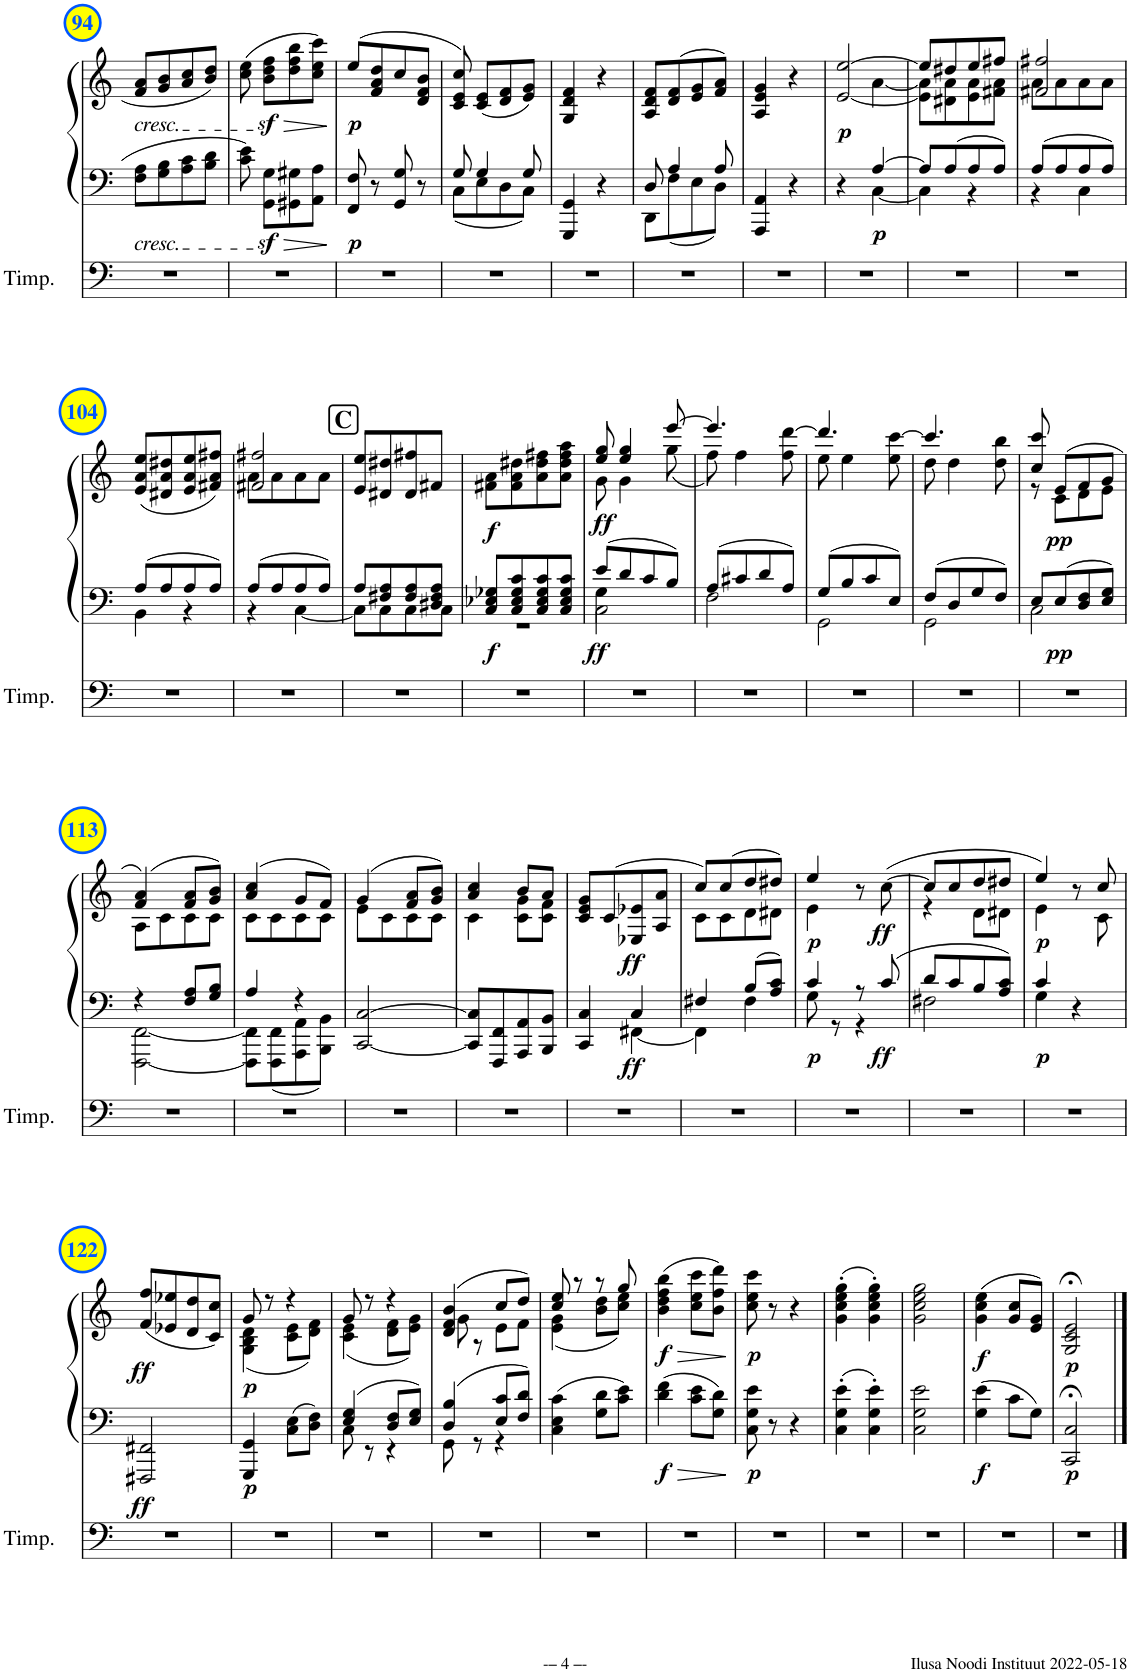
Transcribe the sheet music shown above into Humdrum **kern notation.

**kern	**kern	**kern	**dynam
*part2	*part1	*part1	*part1
*staff3	*staff2	*staff1	*staff1/2
*I"Timpani	*I"Piano	*	*
*I'Timp.	*I'Pno	*	*
!!LO:PB:g=z
*clefF4	*clefF4	*clefG2	*
*k[]	*k[]	*k[]	*
*M2/4	*M2/4	*M2/4	*
=94	=94	=94	=94
!	!	!LO:TX:b:i:t=cresc.	!
!	!LO:TX:b:i:t=cresc.	!	!
2r	8F\ 8A\L	8f/ 8a/L	.
.	8G\ 8B\	8g/ 8b/	.
.	8A\ 8c\	8a/ 8cc/	.
.	8B\ 8d\J	8b/ 8dd/J	.
=95	=95	=95	=95
2r	8c\ 8e\	(8cc\ 8ee\	.
!	!	!	!LO:HP:b
.	8GG\z< 8G\z<L	8b\z< 8dd\z< 8ff\z<L	>
.	8GG#X\ 8G#X\	8dd\ 8ff\ 8bb\	.
.	8AA\ 8A\J	8cc\ 8ee\ 8ccc\J)	.
.	.	.	]
=96	=96	=96	=96
!	!	!	!LO:DY:b=2
!	!	!	!LO:DY:n=1:b
2r	8FF/ 8F/	(>8ee/L	p p
.	8r	8f/ 8a/ 8dd/	.
.	8GG/ 8G/	8cc/	.
.	8r	8d/ 8f/ 8b/J	.
=97	=97	=97	=97
*	*^	*	*
2r	8G/	8C\L	8c/ 8e/ 8cc/)	.
.	4G/	8E\	(8c/ 8e/L	.
.	.	8D\	8d/ 8f/	.
.	8G/	8C\J	8e/ 8g/J)	.
*	*v	*v	*	*
=98	=98	=98	=98
2r	4GGG/ 4GG/	4G/ 4d/ 4f/	.
.	4r	4r	.
=99	=99	=99	=99
*	*^	*	*
2r	8D/	8DD\L	8A/ 8d/ 8f/L	.
.	4A/	8F\	(>8d/ 8f/	.
.	.	8E\	8e/ 8g/	.
.	8A/	8D\J	8f/ 8a/J)	.
*	*v	*v	*	*
=100	=100	=100	=100
2r	4AAA/ 4AA/	4A/ 4e/ 4g/	.
.	4r	4r	.
=101	=101	=101	=101
*	*^	*^	*
!	!	!	!	!	!LO:DY:b
2r	4r	4ryy	[<2e/ [2ee/	4ryy	p
!	!	!	!	!	!LO:DY:b=2
.	[4A/	[4C\	.	[4a\	p
=102	=102	=102	=102	=102	=102
2r	8A/L]	4C\]	8ee/L]	8e\] 8a\]L	.
.	8A/	.	8dd#X/	8d#X\ 8a\	.
.	8A/	4r	8ee/	8e\ 8a\	.
.	8A/J	.	8ff#X/J	8f#X\ 8a\J	.
=103	=103	=103	=103	=103	=103
2r	8A/L	4r	2f#X/ 2ff#X/	8a\L	.
.	8A/	.	.	8a\	.
.	8A/	4C\	.	8a\	.
.	8A/J	.	.	8a\J	.
*	*	*	*v	*v	*
!!LO:LB:g=z
=104	=104	=104	=104	=104
2r	8A/L	4BB\	(8e/ 8a/ 8ee/L	.
.	8A/	.	8d#X/ 8a/ 8dd#X/	.
.	8A/	4r	8e/ 8a/ 8ee/	.
.	8A/J	.	8f#X/ 8a/ 8ff#X/J)	.
=105	=105	=105	=105	=105
*	*	*	*^	*
2r	8A/L	4r	2f#X/ 2ff#X/	8a\L	.
.	8A/	.	.	8a\	.
.	8A/	[4C\	.	8a\	.
.	8A/J	.	.	8a\J	.
*	*	*	*v	*v	*
!!LO:REH:place=s1:a:B:cj:fs=14:t=C
=106	=106	=106	=106	=106
2r	8A/L	8C\L]	8e/ 8ee/L	.
.	8F#X/ 8A/	8C\	8d#X/ 8dd#X/	.
.	8F#/ 8A/	8C\	8d#/ 8ff#X/	.
.	8D#X/ 8F#/ 8A/J	8C\J	8f#X/J	.
=107	=107	=107	=107	=107
!	!	!	!	!LO:DY:b=2
!	!	!	!	!LO:DY:n=1:b
2r	8C/ 8E-X/ 8G-X/L	2r	8f#X\ 8a\L	f f
.	8C/ 8E-/ 8G-/ 8c/	.	8f#\ 8a\ 8dd#X\	.
.	8C/ 8E-/ 8G-/ 8c/	.	8a\ 8dd#\ 8ff#X\	.
.	8C/ 8E-/ 8G-/ 8c/J	.	8a\ 8dd#\ 8ff#\ 8aa\J	.
=108	=108	=108	=108	=108
*	*	*^	*^	*
!	!	!	!	!	!	!LO:DY:b=2
!	!	!	!	!	!	!LO:DY:n=1:b
2r	8e/L	4G\	2C\	8ee/ 8gg/	8g\	ff ff
.	8d/	.	.	4ee/ 4gg/	4g\	.
.	8c/	4ryy	.	.	.	.
.	8B/J	.	.	[8eee/	(8gg\	.
*	*	*v	*v	*	*	*
=109	=109	=109	=109	=109	=109
2r	8A/L	2F\	4.eee/]	8ff\)	.
.	8c#X/	.	.	4ff\	.
.	8d/	.	.	.	.
.	8A/J	.	8ff\ [8ddd\	8ryy	.
=110	=110	=110	=110	=110	=110
2r	8G/L	2GG\	4.ddd/]	8ee\	.
.	8B/	.	.	4ee\	.
.	8c/	.	.	.	.
.	8E/J	.	8ee\ [8ccc\	8ryy	.
=111	=111	=111	=111	=111	=111
2r	8F/L	2GG\	4.ccc/]	8dd\	.
.	8D/	.	.	4dd\	.
.	8G/	.	.	.	.
.	8F/J	.	8dd\ 8bb\	8ryy	.
=112	=112	=112	=112	=112	=112
2r	8E/L	2C\	8cc/ 8ccc/	8r	.
!	!	!	!	!	!LO:DY:b=2
!	!	!	!	!	!LO:DY:n=1:b
.	8E/	.	(8e/L	8c\L	pp pp
.	8D/ 8F/	.	8f/	8d\	.
.	8E/ 8G/J	.	8g/J	8e\J	.
!!LO:LB:g=z	!!
=113	=113	=113	=113	=113	=113
2r	4r	[2FFF\ [2FF\	(4f/ 4a/)	8A\L	.
.	.	.	.	8c\	.
.	8F/ 8A/L	.	8f/ 8a/L	8c\	.
.	8G/ 8B/J	.	8g/ 8b/J)	8c\J	.
=114	=114	=114	=114	=114	=114
2r	4A/	8FFF\] 8FF\]L	(4a/ 4cc/	8c\L	.
.	.	8FFF\ 8FF\	.	8c\	.
.	4r	8AAA\ 8AA\	8g/L	8c\	.
.	.	8BBB\ 8BB\J	8f/J)	8c\J	.
*	*v	*v	*	*	*
=115	=115	=115	=115	=115
2r	[2CC/ [2C/	(4g/	8e\L	.
.	.	.	8c\	.
.	.	8f/ 8a/L	8c\	.
.	.	8g/ 8b/J)	8c\J	.
=116	=116	=116	=116	=116
2r	8CC/] 8C/]L	4a/ 4cc/	4c\	.
.	8FFF/ 8FF/	.	.	.
.	8AAA/ 8AA/	8b/L	8c\ 8g\L	.
.	8BBB/ 8BB/J	8a/J	8c\ 8f\J	.
*	*	*v	*v	*
=117	=117	=117	=117
*	*^	*	*
2r	4CC/ 4C/	4ryy	8c/ 8e/ 8g/L	.
.	.	.	(>8c/	.
!	!	!	!	!LO:DY:b=2
!	!	!	!	!LO:DY:n=1:b
.	4C/	[4FF#X\	8E-X/ 8e-X/	ff ff
.	.	.	8A/ 8a/J	.
=118	=118	=118	=118	=118
*	*	*	*^	*
2r	4F#X/	4FF#\]	8cc/L)	8c\L	.
.	.	.	(8cc/	8c\	.
.	8B/L	4F#\	8dd/	8d\	.
.	8A/ 8c/J	.	8dd#X/J)	8d#X\J	.
=119	=119	=119	=119	=119	=119
!	!	!	!	!	!LO:DY:b=2
!	!	!	!	!	!LO:DY:n=1:b
2r	4c/	8G\	4ee/	4e\	p p
.	.	8r	.	.	.
.	8r	4r	8r	4ryy	.
!	!	!	!	!	!LO:DY:n=2:b=2
!	!	!	!	!	!LO:DY:n=3:b
.	8c/	.	([8cc\	.	ff ff
=120	=120	=120	=120	=120	=120
2r	8d/L	2F#X\	8cc/L]	4r	.
.	8c/	.	8cc/	.	.
.	8B/	.	8dd/	8d\L	.
.	8A/ 8c/J	.	8dd#X/J	8d#X\J	.
=121	=121	=121	=121	=121	=121
!	!	!	!	!	!LO:DY:b=2
!	!	!	!	!	!LO:DY:n=1:b
2r	4c/	4G\	4ee/)	4e\	p p
.	4r	4ryy	8r	8ryy	.
.	.	.	8cc/	8c\	.
*	*v	*v	*	*	*
!!LO:LB:g=z
=122	=122	=122	=122	=122
!	!	!	!	!LO:DY:b=2
!	!	!	!	!LO:DY:n=1:b
*	*	*v	*v	*
2r	2FFF#X/ 2FF#X/	(8f/ 8ff/L	ff ff
.	.	8e-X/ 8ee-X/	.
.	.	8d/ 8dd/	.
.	.	8c/ 8cc/J)	.
=123	=123	=123	=123
*	*	*^	*
!	!	!	!	!LO:DY:b=2
!	!	!	!	!LO:DY:n=1:b
2r	4GGG/ 4GG/	8g/	(4G\ 4B\ 4d\	p p
.	.	8r	.	.
.	8C\ 8E\L	4r	8c\ 8e\L	.
.	8D\ 8F\J	.	8d\ 8f\J)	.
=124	=124	=124	=124	=124
*	*^	*	*	*
2r	4E/ 4G/	8C\	8g/	(4c\ 4e\	.
.	.	8r	8r	.	.
.	8D/ 8F/L	4r	4r	8d\ 8f\L	.
.	8E/ 8G/J	.	.	8e\ 8g\J)	.
=125	=125	=125	=125	=125	=125
2r	4D/ 4B/	8GG\	(4d/ 4f/ 4b/	8g\	.
.	.	8r	.	8r	.
.	8E/ 8c/L	4r	8cc/L	8e\L	.
.	8F/ 8d/J	.	8dd/J)	8f\J	.
*	*v	*v	*	*	*
=126	=126	=126	=126	=126
2r	4C\ 4E\ 4c\	8cc/ 8ee/	(4e\ 4g\	.
.	.	8r	.	.
.	8G\ 8d\L	8r	8b\ 8dd\L	.
.	8c\ 8e\J	8gg/	8cc\ 8ee\J)	.
=127	=127	=127	=127	=127
!	!	!	!	!LO:HP:b
!	!	!	!	!LO:DY:n=1:b=2
!	!	!	!	!LO:DY:n=2:b
*	*	*v	*v	*
2r	4d\ 4f\	(4b\ 4dd\ 4ff\ 4bb\	> f f
.	8c\ 8e\L	8cc\ 8ee\ 8ccc\L	.
.	8G\ 8d\J	8b\ 8ff\ 8ddd\J)	.
.	.	.	]
=128	=128	=128	=128
!	!	!	!LO:DY:b=2
!	!	!	!LO:DY:n=1:b
2r	8C\ 8G\ 8e\	8cc\ 8ee\ 8ccc\	p p
.	8r	8r	.
.	4r	4r	.
=129	=129	=129	=129
2r	4C\' 4G\' 4e\'	(4g\' 4cc\' 4ee\' 4gg\'	.
.	4C\' 4G\' 4e\'	4g\' 4cc\' 4ee\' 4gg\')	.
=130	=130	=130	=130
2r	2C\ 2G\ 2e\	2g\ 2cc\ 2ee\ 2gg\	.
=131	=131	=131	=131
!	!	!	!LO:DY:b=2
!	!	!	!LO:DY:n=1:b
2r	4G\ 4e\	(4g\ 4cc\ 4ee\	f f
.	8c\L	8g/ 8cc/L	.
.	8G\J	8e/ 8g/J)	.
=132	=132	=132	=132
!	!	!	!LO:DY:b=2
!	!	!	!LO:DY:n=1:b
2r	2CC/;< 2C/;<	2G/;< 2c/;< 2e/;<	p p
==	==	==	==
*-	*-	*-	*-
